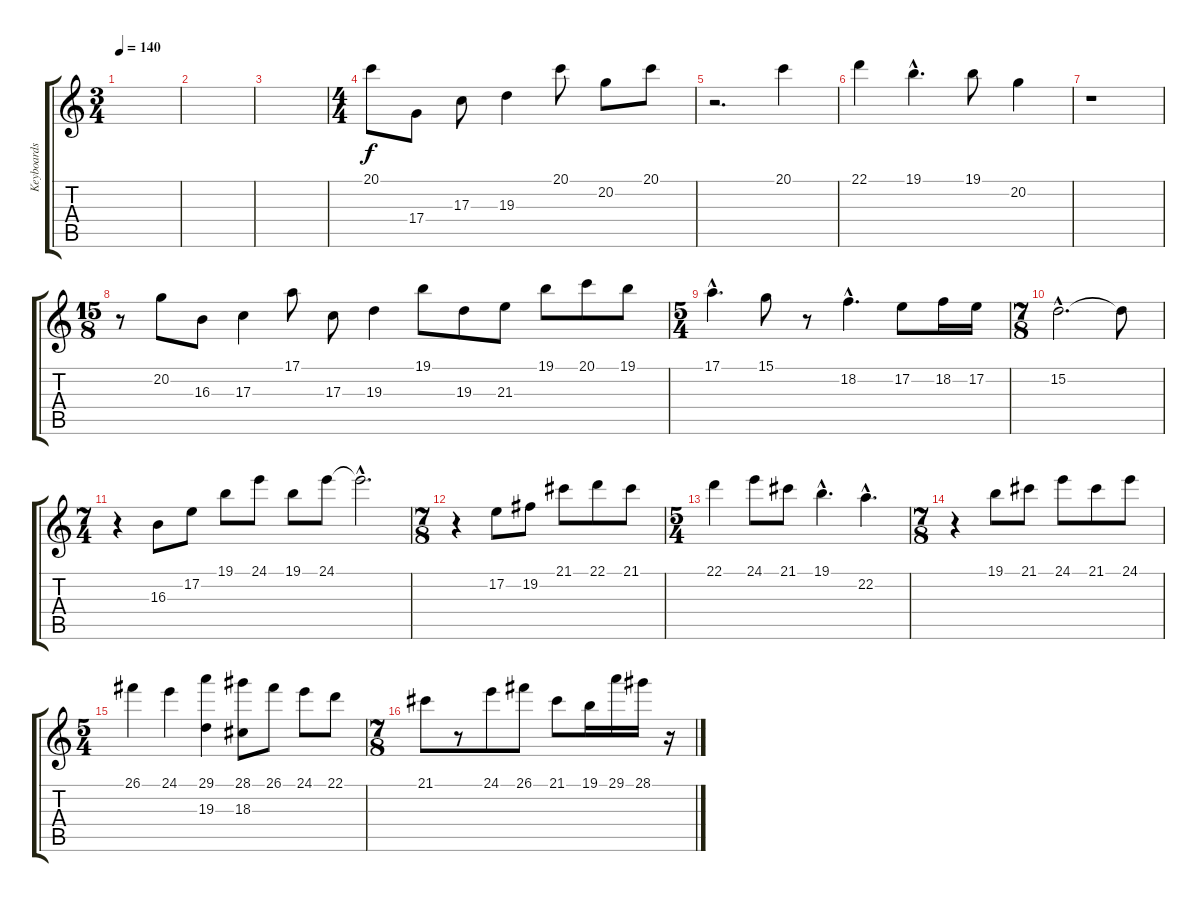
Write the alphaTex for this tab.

\track ("Keyboards" "Keyboards") {instrument acousticgrandpiano}
\staff {score tabs}
\tuning (E4 B3 G3 D3 A2 E2) {hide}
\ts (3 4)
\tempo 140
\clef g2
\ks c
|
|
|
\ts (4 4)
20.1.8 17.4.8 17.3.8 19.3.4 20.1.8 20.2.8 20.1.8 |
r.2{d} 20.1.4 |
22.1.4 19.1{hac}.4{d} 19.1.8 20.2.4 |
r.1 |
\ts (15 8)
r.8 20.2.8 16.3.8 17.3.4 17.1.8 17.3.8 19.3.4 19.1.8 19.3.8 21.3.8 19.1.8 20.1.8 19.1.8 |
\ts (5 4)
17.1{hac}.4{d} 15.1.8 r.8 18.2{hac}.4{d} 17.2.8 18.2.16 17.2.16 |
\ts (7 8)
15.2{hac}.2{d} 15.2{t}.8 |
\ts (7 4)
r.4 16.3.8 17.2.8 19.1.8 24.1.8 19.1.8 24.1.8 24.1{hac t}.2{d} |
\ts (7 8)
r.4 17.2.8 19.2.8 21.1.8 22.1.8 21.1.8 |
\ts (5 4)
22.1.4 24.1.8 21.1.8 19.1{hac}.4{d} 22.2{hac}.4{d} |
\ts (7 8)
r.4 19.1.8 21.1.8 24.1.8 21.1.8 24.1.8 |
\ts (5 4)
26.1.4 24.1.4 (29.1 19.3).4 (28.1 18.3).8 26.1.8 24.1.8 22.1.8 |
\ts (7 8)
21.1.8 r.8 24.1.8 26.1.8 21.1.8 19.1.16 29.1.16 28.1.16 r.16
